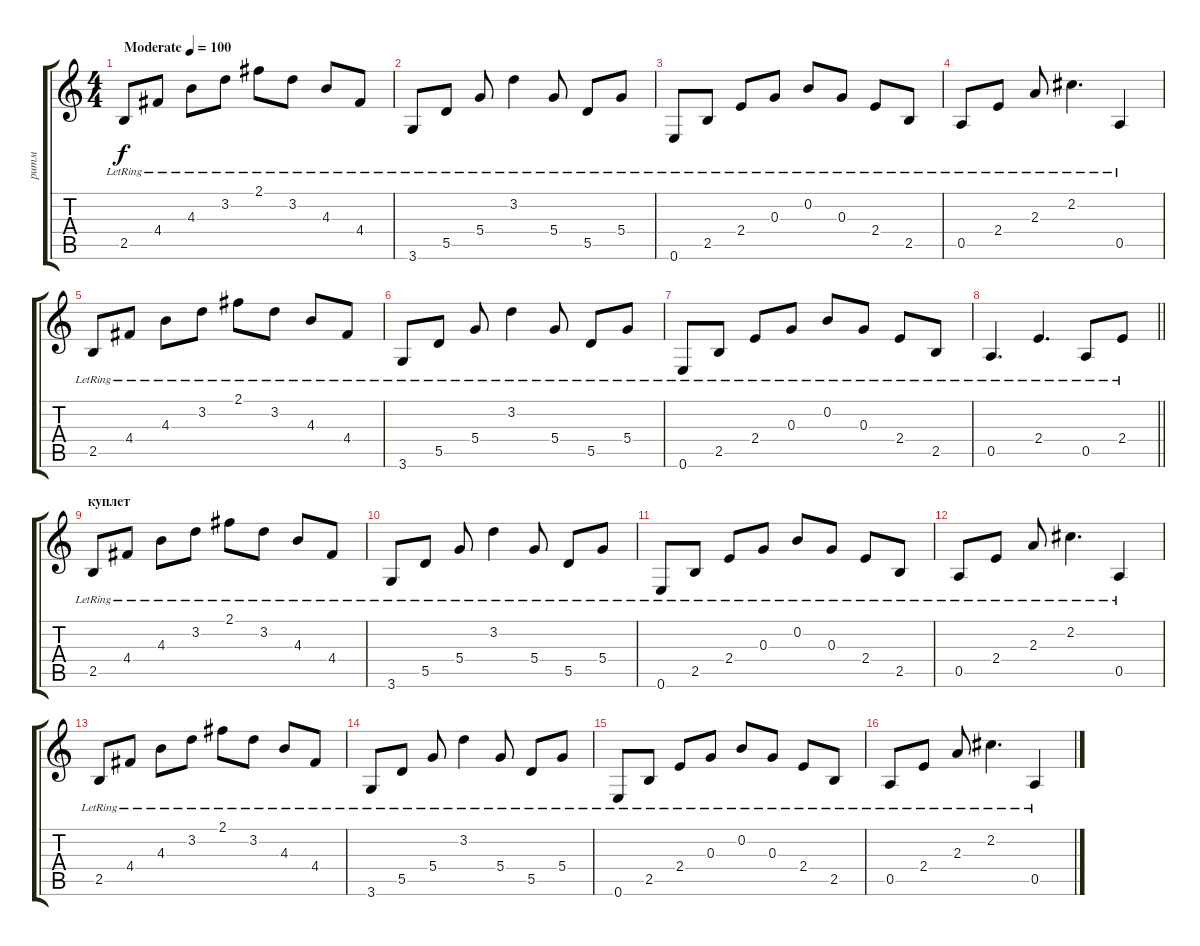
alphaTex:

\track ("ритм" "ритм") {instrument distortionguitar}
\staff {score tabs}
\tuning (E4 B3 G3 D3 A2 E2) {hide}
\ts (4 4)
\tempo (100 "Moderate")
\clef g2
\ks c
2.5{lr}.8{dy f instrument distortionguitar} 4.4{lr}.8 4.3{lr}.8 3.2{lr}.8 2.1{lr}.8 3.2{lr}.8 4.3{lr}.8 4.4{lr}.8 |
3.6{lr}.8 5.5{lr}.8 5.4{lr}.8 3.2{lr}.4 5.4{lr}.8 5.5{lr}.8 5.4{lr}.8 |
0.6{lr}.8 2.5{lr}.8 2.4{lr}.8 0.3{lr}.8 0.2{lr}.8 0.3{lr}.8 2.4{lr}.8 2.5{lr}.8 |
0.5{lr}.8 2.4{lr}.8 2.3{lr}.8 2.2{lr}.4{d} 0.5{lr}.4 |
2.5{lr}.8 4.4{lr}.8 4.3{lr}.8 3.2{lr}.8 2.1{lr}.8 3.2{lr}.8 4.3{lr}.8 4.4{lr}.8 |
3.6{lr}.8 5.5{lr}.8 5.4{lr}.8 3.2{lr}.4 5.4{lr}.8 5.5{lr}.8 5.4{lr}.8 |
0.6{lr}.8 2.5{lr}.8 2.4{lr}.8 0.3{lr}.8 0.2{lr}.8 0.3{lr}.8 2.4{lr}.8 2.5{lr}.8 |
\barLineRight lightlight
0.5{lr}.4{d} 2.4{lr}.4{d} 0.5{lr}.8 2.4{lr}.8 |
\section ("" "куплет")
2.5{lr}.8 4.4{lr}.8 4.3{lr}.8 3.2{lr}.8 2.1{lr}.8 3.2{lr}.8 4.3{lr}.8 4.4{lr}.8 |
3.6{lr}.8 5.5{lr}.8 5.4{lr}.8 3.2{lr}.4 5.4{lr}.8 5.5{lr}.8 5.4{lr}.8 |
0.6{lr}.8 2.5{lr}.8 2.4{lr}.8 0.3{lr}.8 0.2{lr}.8 0.3{lr}.8 2.4{lr}.8 2.5{lr}.8 |
0.5{lr}.8 2.4{lr}.8 2.3{lr}.8 2.2{lr}.4{d} 0.5{lr}.4 |
2.5{lr}.8 4.4{lr}.8 4.3{lr}.8 3.2{lr}.8 2.1{lr}.8 3.2{lr}.8 4.3{lr}.8 4.4{lr}.8 |
3.6{lr}.8 5.5{lr}.8 5.4{lr}.8 3.2{lr}.4 5.4{lr}.8 5.5{lr}.8 5.4{lr}.8 |
0.6{lr}.8 2.5{lr}.8 2.4{lr}.8 0.3{lr}.8 0.2{lr}.8 0.3{lr}.8 2.4{lr}.8 2.5{lr}.8 |
0.5{lr}.8 2.4{lr}.8 2.3{lr}.8 2.2{lr}.4{d} 0.5{lr}.4
